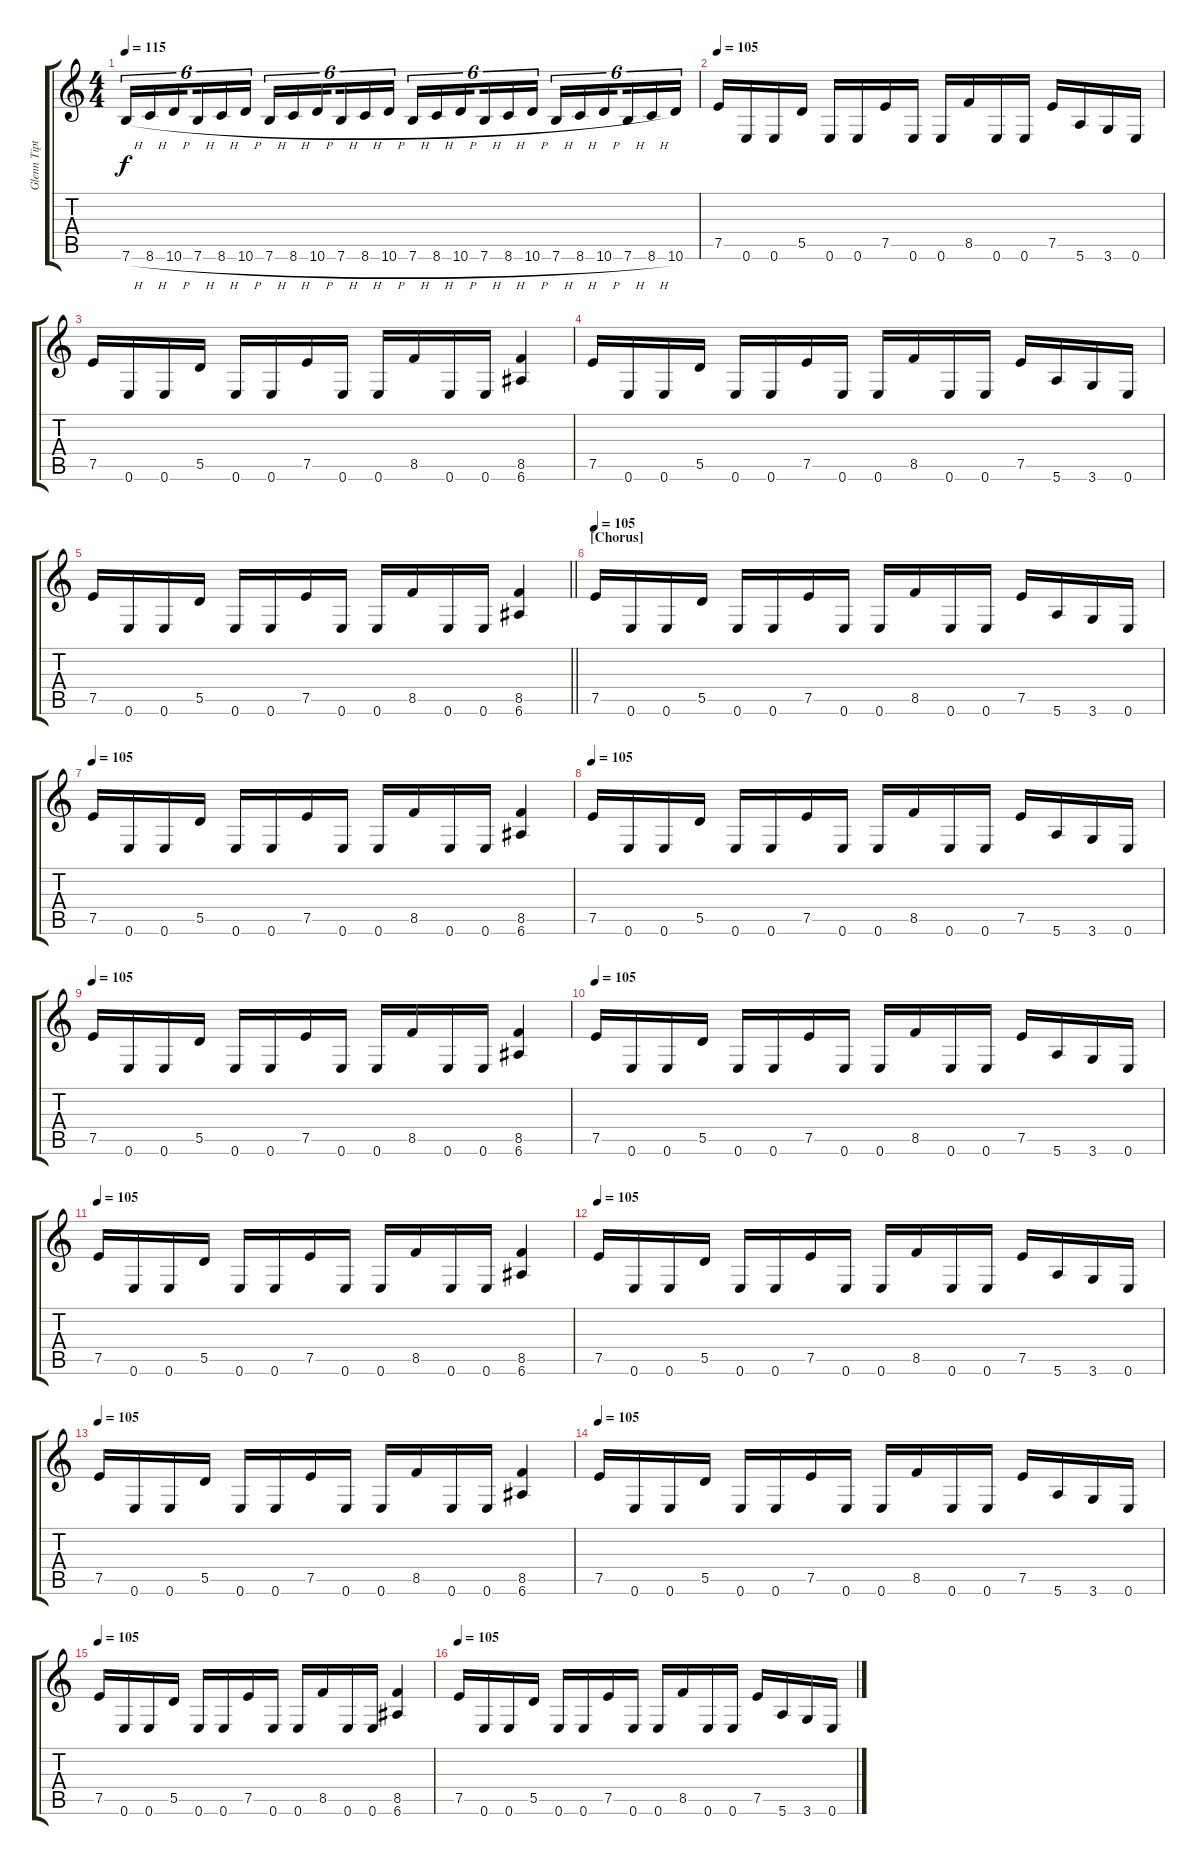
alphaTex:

\track ("Glenn Tipton" "Glenn Tipt") {instrument overdrivenguitar}
\staff {score tabs}
\tuning (E4 B3 G3 D3 A2 E2) {hide}
\ts (4 4)
\tempo 115
\clef g2
\ks c
7.6{h}.16{tu (6 4) dy f} 8.6{h}.16{tu (6 4)} 10.6{h}.16{tu (6 4) beam splitsecondary} 7.6{h}.16{tu (6 4)} 8.6{h}.16{tu (6 4)} 10.6{h}.16{tu (6 4)} 7.6{h}.16{tu (6 4)} 8.6{h}.16{tu (6 4)} 10.6{h}.16{tu (6 4) beam splitsecondary} 7.6{h}.16{tu (6 4)} 8.6{h}.16{tu (6 4)} 10.6{h}.16{tu (6 4)} 7.6{h}.16{tu (6 4)} 8.6{h}.16{tu (6 4)} 10.6{h}.16{tu (6 4) beam splitsecondary} 7.6{h}.16{tu (6 4)} 8.6{h}.16{tu (6 4)} 10.6{h}.16{tu (6 4)} 7.6{h}.16{tu (6 4)} 8.6{h}.16{tu (6 4)} 10.6{h}.16{tu (6 4) beam splitsecondary} 7.6{h}.16{tu (6 4)} 8.6{h}.16{tu (6 4)} 10.6.16{tu (6 4)} |
\tempo 105
7.5.16 0.6.16 0.6.16 5.5.16 0.6.16 0.6.16 7.5.16 0.6.16 0.6.16 8.5.16 0.6.16 0.6.16 7.5.16 5.6.16 3.6.16 0.6.16 |
7.5.16 0.6.16 0.6.16 5.5.16 0.6.16 0.6.16 7.5.16 0.6.16 0.6.16 8.5.16 0.6.16 0.6.16 (8.5 6.6).4 |
7.5.16 0.6.16 0.6.16 5.5.16 0.6.16 0.6.16 7.5.16 0.6.16 0.6.16 8.5.16 0.6.16 0.6.16 7.5.16 5.6.16 3.6.16 0.6.16 |
\barLineRight lightlight
7.5.16 0.6.16 0.6.16 5.5.16 0.6.16 0.6.16 7.5.16 0.6.16 0.6.16 8.5.16 0.6.16 0.6.16 (8.5 6.6).4 |
\section ("" "[Chorus]")
\tempo 105
7.5.16 0.6.16 0.6.16 5.5.16 0.6.16 0.6.16 7.5.16 0.6.16 0.6.16 8.5.16 0.6.16 0.6.16 7.5.16 5.6.16 3.6.16 0.6.16 |
\tempo 105
7.5.16 0.6.16 0.6.16 5.5.16 0.6.16 0.6.16 7.5.16 0.6.16 0.6.16 8.5.16 0.6.16 0.6.16 (8.5 6.6).4 |
\tempo 105
7.5.16 0.6.16 0.6.16 5.5.16 0.6.16 0.6.16 7.5.16 0.6.16 0.6.16 8.5.16 0.6.16 0.6.16 7.5.16 5.6.16 3.6.16 0.6.16 |
\tempo 105
7.5.16 0.6.16 0.6.16 5.5.16 0.6.16 0.6.16 7.5.16 0.6.16 0.6.16 8.5.16 0.6.16 0.6.16 (8.5 6.6).4 |
\tempo 105
7.5.16 0.6.16 0.6.16 5.5.16 0.6.16 0.6.16 7.5.16 0.6.16 0.6.16 8.5.16 0.6.16 0.6.16 7.5.16 5.6.16 3.6.16 0.6.16 |
\tempo 105
7.5.16 0.6.16 0.6.16 5.5.16 0.6.16 0.6.16 7.5.16 0.6.16 0.6.16 8.5.16 0.6.16 0.6.16 (8.5 6.6).4 |
\tempo 105
7.5.16 0.6.16 0.6.16 5.5.16 0.6.16 0.6.16 7.5.16 0.6.16 0.6.16 8.5.16 0.6.16 0.6.16 7.5.16 5.6.16 3.6.16 0.6.16 |
\tempo 105
7.5.16 0.6.16 0.6.16 5.5.16 0.6.16 0.6.16 7.5.16 0.6.16 0.6.16 8.5.16 0.6.16 0.6.16 (8.5 6.6).4 |
\tempo 105
7.5.16 0.6.16 0.6.16 5.5.16 0.6.16 0.6.16 7.5.16 0.6.16 0.6.16 8.5.16 0.6.16 0.6.16 7.5.16 5.6.16 3.6.16 0.6.16 |
\tempo 105
7.5.16 0.6.16 0.6.16 5.5.16 0.6.16 0.6.16 7.5.16 0.6.16 0.6.16 8.5.16 0.6.16 0.6.16 (8.5 6.6).4 |
\tempo 105
7.5.16 0.6.16 0.6.16 5.5.16 0.6.16 0.6.16 7.5.16 0.6.16 0.6.16 8.5.16 0.6.16 0.6.16 7.5.16 5.6.16 3.6.16 0.6.16
